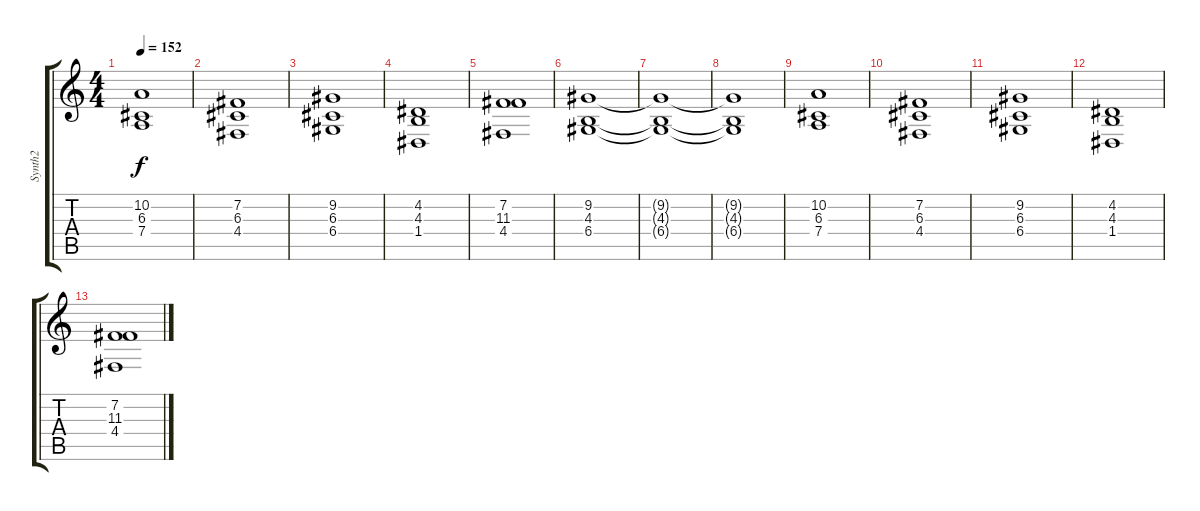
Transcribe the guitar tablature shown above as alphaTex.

\track ("Synth2" "Synth2") {instrument synthstrings2}
\staff {score tabs}
\tuning (E4 B3 G3 D3 A2 E2) {hide}
\ts (4 4)
\tempo 152
\clef g2
\ks c
(10.2 6.3 7.4).1{dy f} |
(7.2 6.3 4.4).1 |
(9.2 6.3 6.4).1 |
(4.2 4.3 1.4).1 |
(7.2 11.3 4.4).1 |
(9.2 4.3 6.4).1{volume 1} |
(9.2{t} 4.3{t} 6.4{t}).1 |
(9.2{t} 4.3{t} 6.4{t}).1 |
(10.2 6.3 7.4).1 |
(7.2 6.3 4.4).1 |
(9.2 6.3 6.4).1 |
(4.2 4.3 1.4).1 |
(7.2 11.3 4.4).1
